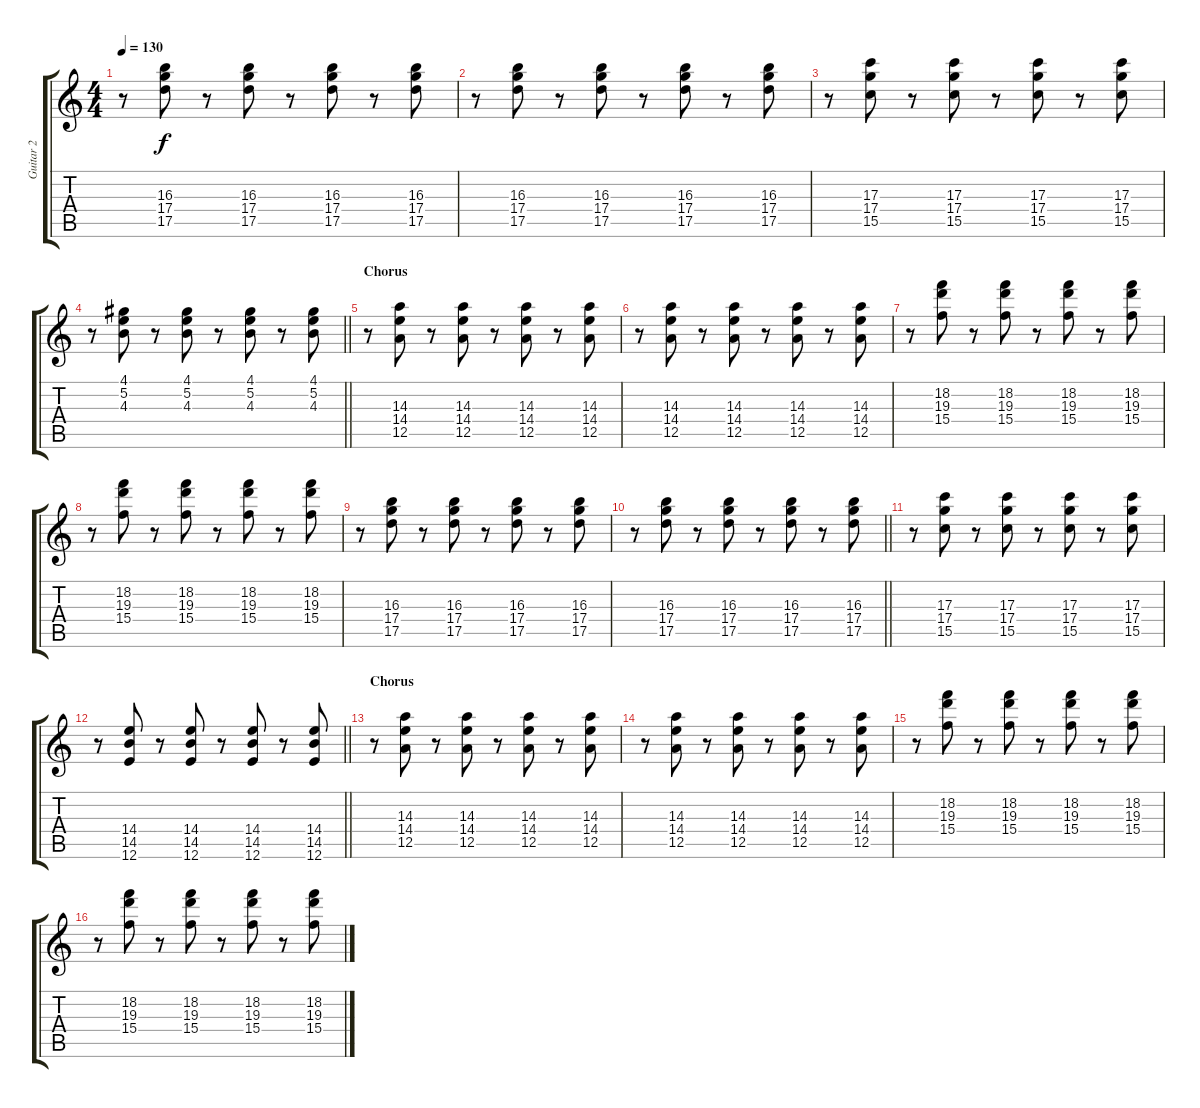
\track ("Guitar 2" "Guitar 2") {instrument electricguitarclean}
\staff {score tabs}
\tuning (E4 B3 G3 D3 A2 E2) {hide}
\ts (4 4)
\tempo 130
\clef g2
\ks c
r.8{dy f} (16.3 17.4 17.5).8 r.8 (16.3 17.4 17.5).8 r.8 (16.3 17.4 17.5).8 r.8 (16.3 17.4 17.5).8 |
r.8 (16.3 17.4 17.5).8 r.8 (16.3 17.4 17.5).8 r.8 (16.3 17.4 17.5).8 r.8 (16.3 17.4 17.5).8 |
r.8 (17.3 17.4 15.5).8 r.8 (17.3 17.4 15.5).8 r.8 (17.3 17.4 15.5).8 r.8 (17.3 17.4 15.5).8 |
\barLineRight lightlight
r.8 (4.1 5.2 4.3).8 r.8 (4.1 5.2 4.3).8 r.8 (4.1 5.2 4.3).8 r.8 (4.1 5.2 4.3).8 |
\section ("" "Chorus")
r.8 (14.3 14.4 12.5).8 r.8 (14.3 14.4 12.5).8 r.8 (14.3 14.4 12.5).8 r.8 (14.3 14.4 12.5).8 |
r.8 (14.3 14.4 12.5).8 r.8 (14.3 14.4 12.5).8 r.8 (14.3 14.4 12.5).8 r.8 (14.3 14.4 12.5).8 |
r.8 (18.2 19.3 15.4).8 r.8 (18.2 19.3 15.4).8 r.8 (18.2 19.3 15.4).8 r.8 (18.2 19.3 15.4).8 |
r.8 (18.2 19.3 15.4).8 r.8 (18.2 19.3 15.4).8 r.8 (18.2 19.3 15.4).8 r.8 (18.2 19.3 15.4).8 |
r.8 (16.3 17.4 17.5).8 r.8 (16.3 17.4 17.5).8 r.8 (16.3 17.4 17.5).8 r.8 (16.3 17.4 17.5).8 |
\barLineRight lightlight
r.8 (16.3 17.4 17.5).8 r.8 (16.3 17.4 17.5).8 r.8 (16.3 17.4 17.5).8 r.8 (16.3 17.4 17.5).8 |
r.8 (17.3 17.4 15.5).8 r.8 (17.3 17.4 15.5).8 r.8 (17.3 17.4 15.5).8 r.8 (17.3 17.4 15.5).8 |
\barLineRight lightlight
r.8 (14.4 14.5 12.6).8 r.8 (14.4 14.5 12.6).8 r.8 (14.4 14.5 12.6).8 r.8 (14.4 14.5 12.6).8 |
\section ("" "Chorus")
r.8 (14.3 14.4 12.5).8 r.8 (14.3 14.4 12.5).8 r.8 (14.3 14.4 12.5).8 r.8 (14.3 14.4 12.5).8 |
r.8 (14.3 14.4 12.5).8 r.8 (14.3 14.4 12.5).8 r.8 (14.3 14.4 12.5).8 r.8 (14.3 14.4 12.5).8 |
r.8 (18.2 19.3 15.4).8 r.8 (18.2 19.3 15.4).8 r.8 (18.2 19.3 15.4).8 r.8 (18.2 19.3 15.4).8 |
r.8 (18.2 19.3 15.4).8 r.8 (18.2 19.3 15.4).8 r.8 (18.2 19.3 15.4).8 r.8 (18.2 19.3 15.4).8
